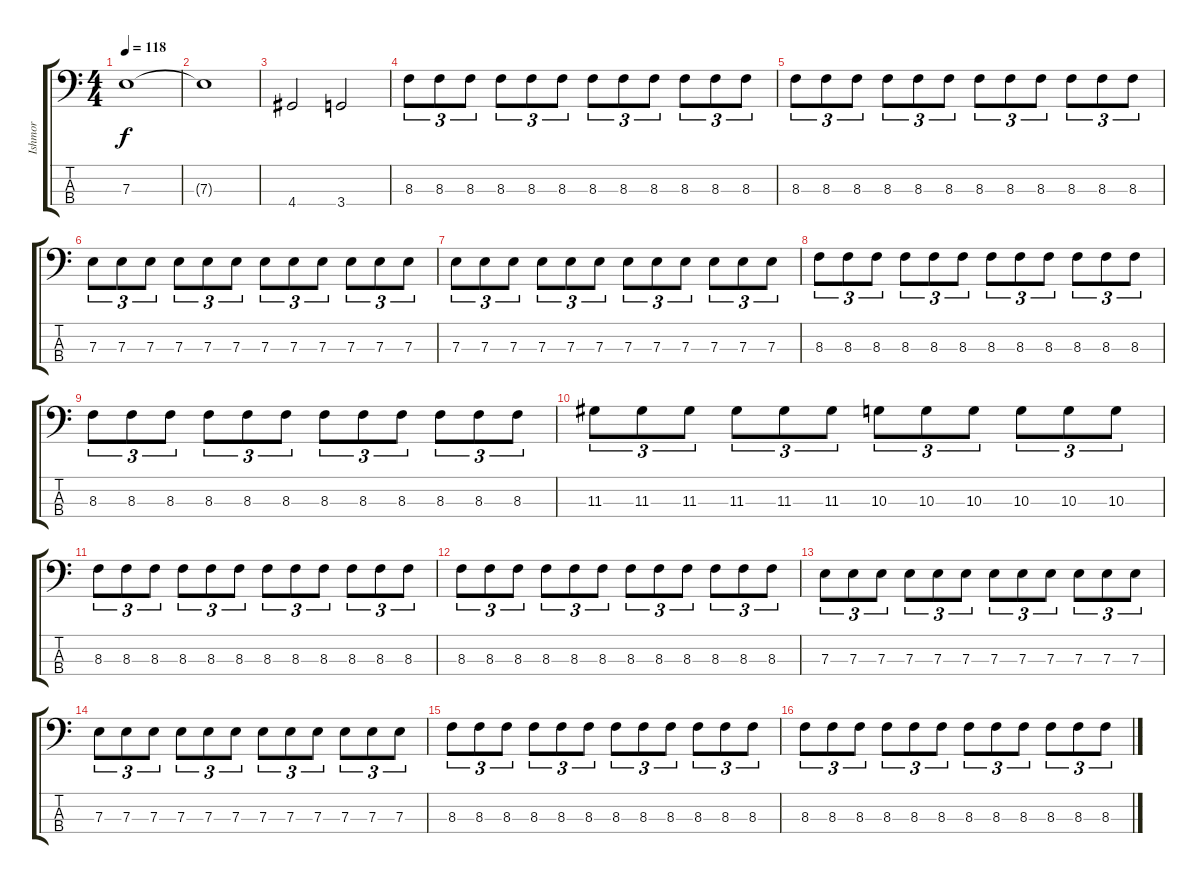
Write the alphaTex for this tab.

\track ("Ishmor" "Ishmor") {instrument electricbasspick}
\staff {score tabs}
\tuning (G2 D2 A1 E1) {hide}
\ts (4 4)
\tempo 118
\clef f4
\ks c
7.3.1{dy f} |
7.3{t}.1 |
4.4.2 3.4.2 |
8.3.8{tu (3 2)} 8.3.8{tu (3 2)} 8.3.8{tu (3 2)} 8.3.8{tu (3 2)} 8.3.8{tu (3 2)} 8.3.8{tu (3 2)} 8.3.8{tu (3 2)} 8.3.8{tu (3 2)} 8.3.8{tu (3 2)} 8.3.8{tu (3 2)} 8.3.8{tu (3 2)} 8.3.8{tu (3 2)} |
8.3.8{tu (3 2)} 8.3.8{tu (3 2)} 8.3.8{tu (3 2)} 8.3.8{tu (3 2)} 8.3.8{tu (3 2)} 8.3.8{tu (3 2)} 8.3.8{tu (3 2)} 8.3.8{tu (3 2)} 8.3.8{tu (3 2)} 8.3.8{tu (3 2)} 8.3.8{tu (3 2)} 8.3.8{tu (3 2)} |
7.3.8{tu (3 2)} 7.3.8{tu (3 2)} 7.3.8{tu (3 2)} 7.3.8{tu (3 2)} 7.3.8{tu (3 2)} 7.3.8{tu (3 2)} 7.3.8{tu (3 2)} 7.3.8{tu (3 2)} 7.3.8{tu (3 2)} 7.3.8{tu (3 2)} 7.3.8{tu (3 2)} 7.3.8{tu (3 2)} |
7.3.8{tu (3 2)} 7.3.8{tu (3 2)} 7.3.8{tu (3 2)} 7.3.8{tu (3 2)} 7.3.8{tu (3 2)} 7.3.8{tu (3 2)} 7.3.8{tu (3 2)} 7.3.8{tu (3 2)} 7.3.8{tu (3 2)} 7.3.8{tu (3 2)} 7.3.8{tu (3 2)} 7.3.8{tu (3 2)} |
8.3.8{tu (3 2)} 8.3.8{tu (3 2)} 8.3.8{tu (3 2)} 8.3.8{tu (3 2)} 8.3.8{tu (3 2)} 8.3.8{tu (3 2)} 8.3.8{tu (3 2)} 8.3.8{tu (3 2)} 8.3.8{tu (3 2)} 8.3.8{tu (3 2)} 8.3.8{tu (3 2)} 8.3.8{tu (3 2)} |
8.3.8{tu (3 2)} 8.3.8{tu (3 2)} 8.3.8{tu (3 2)} 8.3.8{tu (3 2)} 8.3.8{tu (3 2)} 8.3.8{tu (3 2)} 8.3.8{tu (3 2)} 8.3.8{tu (3 2)} 8.3.8{tu (3 2)} 8.3.8{tu (3 2)} 8.3.8{tu (3 2)} 8.3.8{tu (3 2)} |
11.3.8{tu (3 2)} 11.3.8{tu (3 2)} 11.3.8{tu (3 2)} 11.3.8{tu (3 2)} 11.3.8{tu (3 2)} 11.3.8{tu (3 2)} 10.3.8{tu (3 2)} 10.3.8{tu (3 2)} 10.3.8{tu (3 2)} 10.3.8{tu (3 2)} 10.3.8{tu (3 2)} 10.3.8{tu (3 2)} |
8.3.8{tu (3 2)} 8.3.8{tu (3 2)} 8.3.8{tu (3 2)} 8.3.8{tu (3 2)} 8.3.8{tu (3 2)} 8.3.8{tu (3 2)} 8.3.8{tu (3 2)} 8.3.8{tu (3 2)} 8.3.8{tu (3 2)} 8.3.8{tu (3 2)} 8.3.8{tu (3 2)} 8.3.8{tu (3 2)} |
8.3.8{tu (3 2)} 8.3.8{tu (3 2)} 8.3.8{tu (3 2)} 8.3.8{tu (3 2)} 8.3.8{tu (3 2)} 8.3.8{tu (3 2)} 8.3.8{tu (3 2)} 8.3.8{tu (3 2)} 8.3.8{tu (3 2)} 8.3.8{tu (3 2)} 8.3.8{tu (3 2)} 8.3.8{tu (3 2)} |
7.3.8{tu (3 2)} 7.3.8{tu (3 2)} 7.3.8{tu (3 2)} 7.3.8{tu (3 2)} 7.3.8{tu (3 2)} 7.3.8{tu (3 2)} 7.3.8{tu (3 2)} 7.3.8{tu (3 2)} 7.3.8{tu (3 2)} 7.3.8{tu (3 2)} 7.3.8{tu (3 2)} 7.3.8{tu (3 2)} |
7.3.8{tu (3 2)} 7.3.8{tu (3 2)} 7.3.8{tu (3 2)} 7.3.8{tu (3 2)} 7.3.8{tu (3 2)} 7.3.8{tu (3 2)} 7.3.8{tu (3 2)} 7.3.8{tu (3 2)} 7.3.8{tu (3 2)} 7.3.8{tu (3 2)} 7.3.8{tu (3 2)} 7.3.8{tu (3 2)} |
8.3.8{tu (3 2)} 8.3.8{tu (3 2)} 8.3.8{tu (3 2)} 8.3.8{tu (3 2)} 8.3.8{tu (3 2)} 8.3.8{tu (3 2)} 8.3.8{tu (3 2)} 8.3.8{tu (3 2)} 8.3.8{tu (3 2)} 8.3.8{tu (3 2)} 8.3.8{tu (3 2)} 8.3.8{tu (3 2)} |
8.3.8{tu (3 2)} 8.3.8{tu (3 2)} 8.3.8{tu (3 2)} 8.3.8{tu (3 2)} 8.3.8{tu (3 2)} 8.3.8{tu (3 2)} 8.3.8{tu (3 2)} 8.3.8{tu (3 2)} 8.3.8{tu (3 2)} 8.3.8{tu (3 2)} 8.3.8{tu (3 2)} 8.3.8{tu (3 2)}
